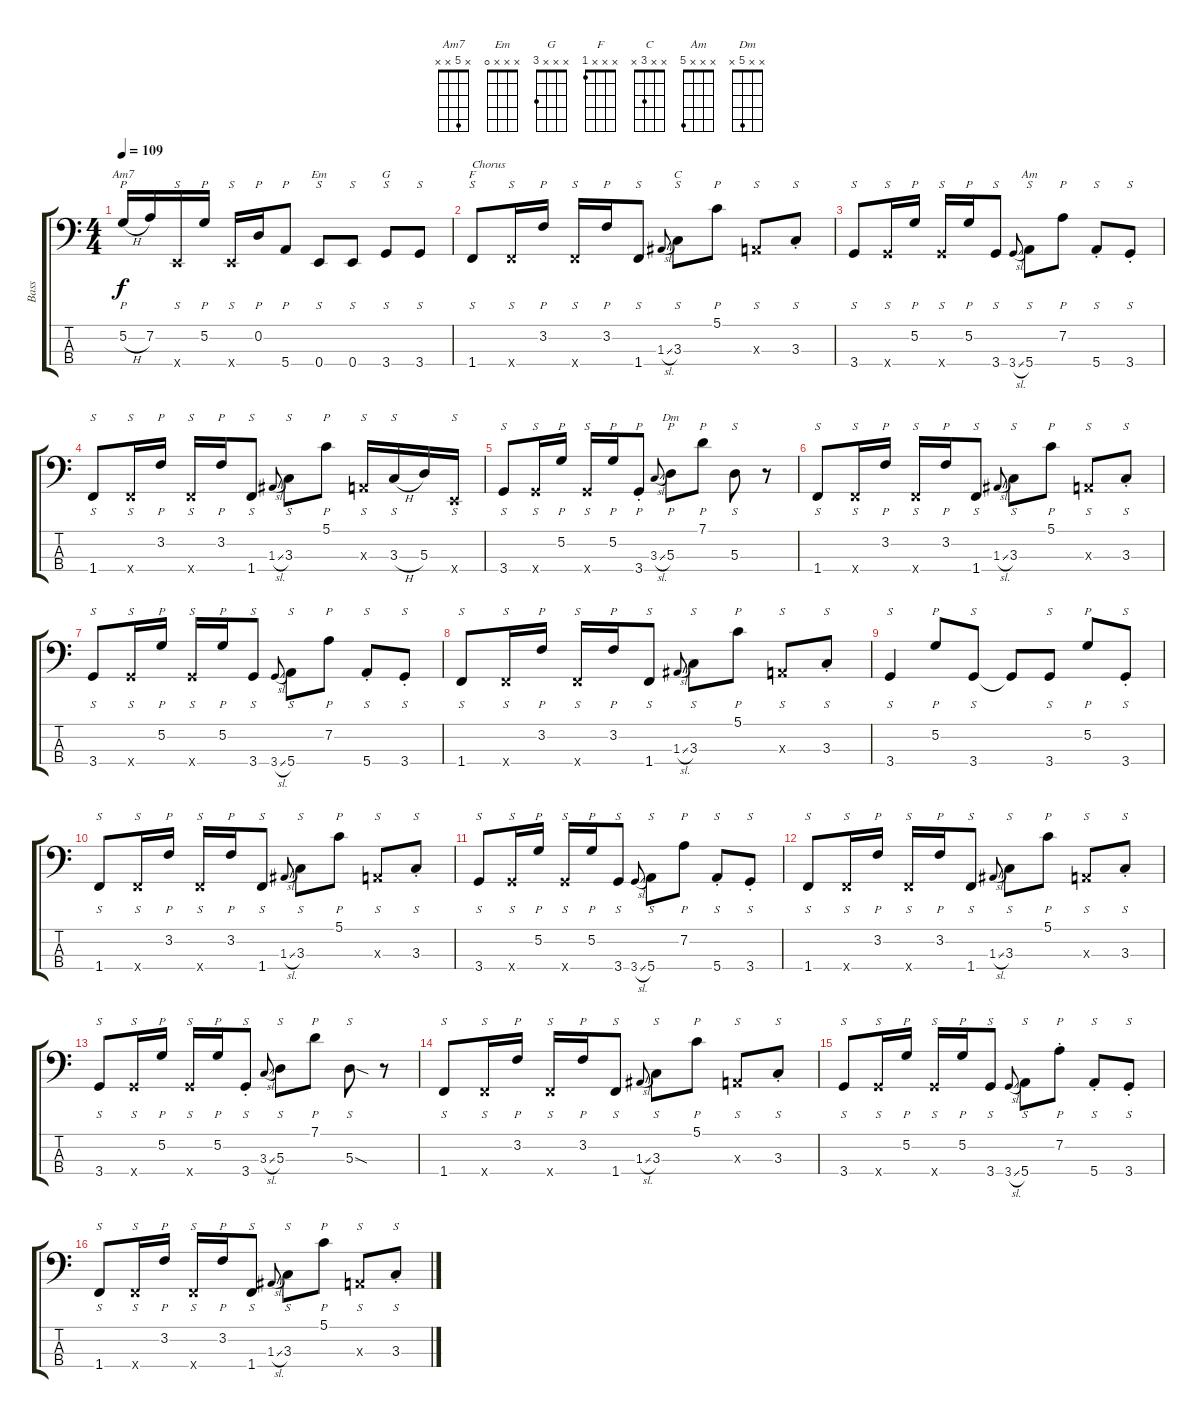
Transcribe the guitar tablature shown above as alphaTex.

\track ("Bass" "Bass") {instrument slapbass1}
\staff {score tabs}
\tuning (G2 D2 A1 E1) {hide}
\chord ("Am7" x 5 x x)
\chord ("Em" x x x 0)
\chord ("G" x x x 3)
\chord ("F" x x x 1)
\chord ("C" x x 3 x)
\chord ("Am" x x x 5)
\chord ("Dm" x x 5 x)
\ts (4 4)
\tempo 109
\clef f4
\ks c
5.2{h}.16{p ch "Am7" dy f} 7.2.16 0.4{x}.16{s} 5.2.16{p} 0.4{x}.16{s} 0.2.16{p} 5.4.8{p} 0.4.8{s ch "Em"} 0.4.8{s} 3.4.8{s ch "G"} 3.4.8{s} |
1.4.8{s ch "F" txt "Chorus"} 1.4{x}.16{s} 3.2.16{p} 1.4{x}.16{s} 3.2.16{p} 1.4.8{s} 1.3{sl}.8{gr onbeat} 3.3.8{s ch "C"} 5.1.8{p} 0.3{x}.8{s} 3.3{st}.8{s} |
3.4.8{s} 3.4{x}.16{s} 5.2.16{p} 3.4{x}.16{s} 5.2.16{p} 3.4.8{s} 3.4{sl}.8{gr onbeat} 5.4.8{s ch "Am"} 7.2.8{p} 5.4{st}.8{s} 3.4{st}.8{s} |
1.4.8{s} 1.4{x}.16{s} 3.2.16{p} 1.4{x}.16{s} 3.2.16{p} 1.4.8{s} 1.3{sl}.8{gr onbeat} 3.3.8{s} 5.1.8{p} 0.3{x}.16{s} 3.3{h}.16{s} 5.3.16 0.4{x}.16{s} |
3.4.8{s} 3.4{x}.16{s} 5.2.16{p} 3.4{x}.16{s} 5.2.16{p} 3.4{st}.8{p} 3.3{sl}.8{gr onbeat} 5.3.8{p ch "Dm"} 7.1.8{p} 5.3.8{s} r.8 |
1.4.8{s} 1.4{x}.16{s} 3.2.16{p} 1.4{x}.16{s} 3.2.16{p} 1.4.8{s} 1.3{sl}.8{gr onbeat} 3.3.8{s} 5.1.8{p} 0.3{x}.8{s} 3.3{st}.8{s} |
3.4.8{s} 3.4{x}.16{s} 5.2.16{p} 3.4{x}.16{s} 5.2.16{p} 3.4.8{s} 3.4{sl}.8{gr onbeat} 5.4.8{s} 7.2.8{p} 5.4{st}.8{s} 3.4{st}.8{s} |
1.4.8{s} 1.4{x}.16{s} 3.2.16{p} 1.4{x}.16{s} 3.2.16{p} 1.4.8{s} 1.3{sl}.8{gr onbeat} 3.3.8{s} 5.1.8{p} 0.3{x}.8{s} 3.3{st}.8{s} |
3.4.4{s} 5.2.8{p} 3.4.8{s} 3.4{t}.8 3.4.8{s} 5.2.8{p} 3.4{st}.8{s} |
1.4.8{s} 1.4{x}.16{s} 3.2.16{p} 1.4{x}.16{s} 3.2.16{p} 1.4.8{s} 1.3{sl}.8{gr onbeat} 3.3.8{s} 5.1.8{p} 0.3{x}.8{s} 3.3{st}.8{s} |
3.4.8{s} 3.4{x}.16{s} 5.2.16{p} 3.4{x}.16{s} 5.2.16{p} 3.4.8{s} 3.4{sl}.8{gr onbeat} 5.4.8{s} 7.2.8{p} 5.4{st}.8{s} 3.4{st}.8{s} |
1.4.8{s} 1.4{x}.16{s} 3.2.16{p} 1.4{x}.16{s} 3.2.16{p} 1.4.8{s} 1.3{sl}.8{gr onbeat} 3.3.8{s} 5.1.8{p} 0.3{x}.8{s} 3.3{st}.8{s} |
3.4.8{s} 3.4{x}.16{s} 5.2.16{p} 3.4{x}.16{s} 5.2.16{p} 3.4{st}.8{s} 3.3{sl}.8{gr onbeat} 5.3.8{s} 7.1.8{p} 5.3{sod}.8{s} r.8 |
1.4.8{s} 1.4{x}.16{s} 3.2.16{p} 1.4{x}.16{s} 3.2.16{p} 1.4.8{s} 1.3{sl}.8{gr onbeat} 3.3.8{s} 5.1.8{p} 0.3{x}.8{s} 3.3{st}.8{s} |
3.4.8{s} 3.4{x}.16{s} 5.2.16{p} 3.4{x}.16{s} 5.2.16{p} 3.4.8{s} 3.4{sl}.8{gr onbeat} 5.4.8{s} 7.2{st}.8{p} 5.4{st}.8{s} 3.4{st}.8{s} |
1.4.8{s} 1.4{x}.16{s} 3.2.16{p} 1.4{x}.16{s} 3.2.16{p} 1.4.8{s} 1.3{sl}.8{gr onbeat} 3.3.8{s} 5.1.8{p} 0.3{x}.8{s} 3.3{st}.8{s}
